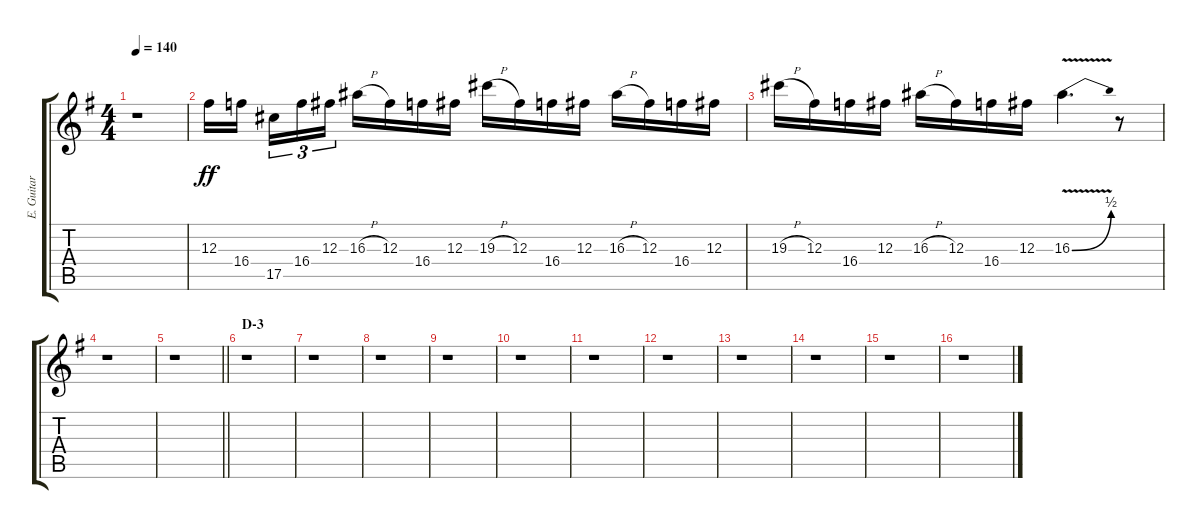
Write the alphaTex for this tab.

\track ("E. Guitar III" "E. Guitar ") {instrument overdrivenguitar}
\staff {score tabs}
\tuning (Eb4 Bb3 Gb3 Db3 Ab2 Eb2) {hide}
\ts (4 4)
\tempo 140
\clef g2
\ks g
r.1{dy ff} |
12.3.16 16.4.16{beam splitsecondary} 17.5.16{tu (3 2)} 16.4.16{tu (3 2)} 12.3.16{tu (3 2)} 16.3{h}.16 12.3.16 16.4.16 12.3.16 19.3{h}.16 12.3.16 16.4.16 12.3.16 16.3{h}.16 12.3.16 16.4.16 12.3.16 |
19.3{h}.16 12.3.16 16.4.16 12.3.16 16.3{h}.16 12.3.16 16.4.16 12.3.16 16.3{be (bend 0 0 60 2) v}.4{d} r.8 |
r.1 |
\barLineRight lightlight
r.1 |
\section ("" "D-3")
r.1 |
r.1 |
r.1 |
r.1 |
r.1 |
r.1 |
r.1 |
r.1 |
r.1 |
r.1 |
r.1
